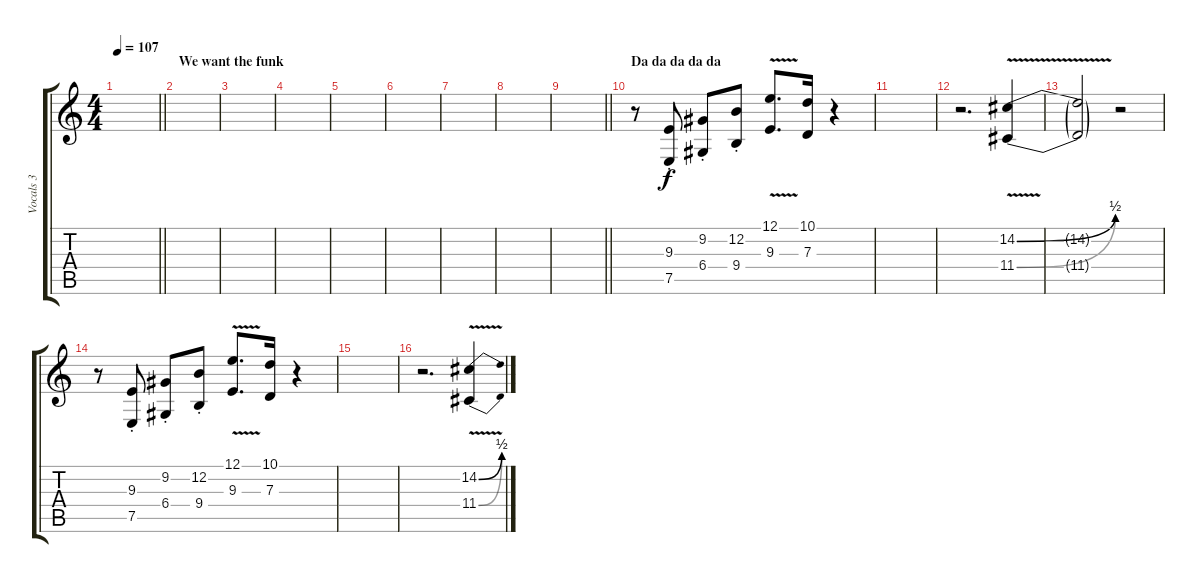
\track ("Vocals 3" "Vocals 3") {instrument choiraahs}
\staff {score tabs}
\tuning (E4 B3 G3 D3 A2 E2) {hide}
\ts (4 4)
\tempo 107
\clef g2
\barLineRight lightlight
\ks c
|
\section ("" "We want the funk")
|
|
|
|
|
|
|
\barLineRight lightlight
|
\section ("" "Da da da da da")
r.8 (9.3{st} 7.5{st}).8 (9.2{st} 6.4{st}).8 (12.2{st} 9.4{st}).8 (12.1{v} 9.3{v}).8{d} (10.1 7.3).16 r.4 |
|
r.2{d} (14.2{be (bend 0 0 60 2) v} 11.4{be (bend 0 0 60 2) v}).4 |
(14.2{t} 11.4{t}).2 r.2 |
r.8 (9.3{st} 7.5{st}).8 (9.2{st} 6.4{st}).8 (12.2{st} 9.4{st}).8 (12.1{v} 9.3{v}).8{d} (10.1 7.3).16 r.4 |
|
r.2{d} (14.2{be (bend 0 0 60 2) v} 11.4{be (bend 0 0 60 2) v}).4
